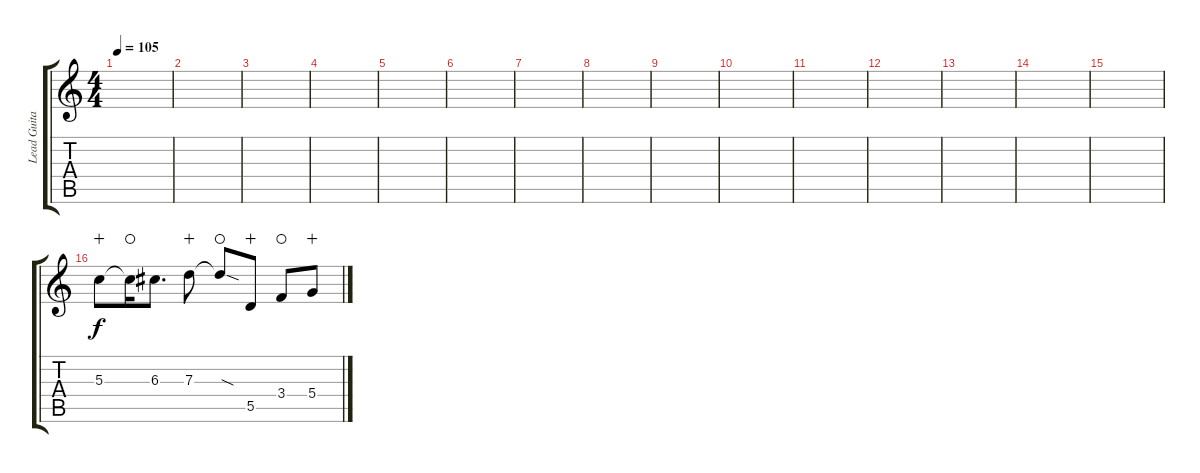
\track ("Lead Guitar" "Lead Guita") {instrument distortionguitar}
\staff {score tabs}
\tuning (E4 B3 G3 D3 A2 D2) {hide}
\ts (4 4)
\tempo 105
\clef g2
\ks c
|
|
|
|
|
|
|
|
|
|
|
|
|
|
|
5.3.8{wahc} 5.3{t}.16{waho} 6.3.8{d} 7.3.8{wahc} 7.3{sod t}.8{waho} 5.5.8{wahc} 3.4.8{waho} 5.4.8{wahc}
